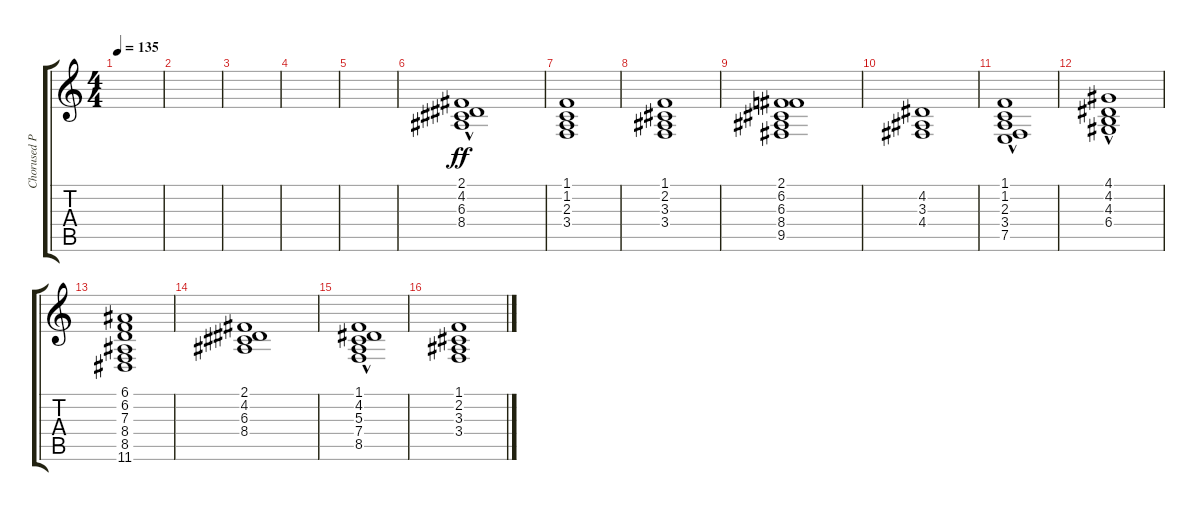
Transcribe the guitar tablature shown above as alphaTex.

\track ("Chorused Piano" "Chorused P") {instrument electricpiano2}
\staff {score tabs}
\tuning (E4 B3 G3 D3 A2 E2) {hide}
\ts (4 4)
\tempo 135
\clef g2
\ks c
|
|
|
|
|
(2.1{hac} 4.2{hac} 6.3 8.4{hac}).1{dy ff} |
(1.1 1.2 2.3 3.4).1 |
(1.1 2.2 3.3 3.4).1 |
(2.1 6.2 6.3 8.4 9.5).1 |
(4.2 3.3 4.4).1 |
(1.1{hac} 1.2{hac} 2.3{hac} 3.4 7.5).1 |
(4.1{hac} 4.2{hac} 4.3{hac} 6.4).1 |
(6.1 6.2 7.3 8.4 8.5 11.6).1 |
(2.1 4.2 6.3 8.4).1 |
(1.1{hac} 4.2 5.3{hac} 7.4{hac} 8.5{hac}).1 |
(1.1 2.2 3.3 3.4).1
